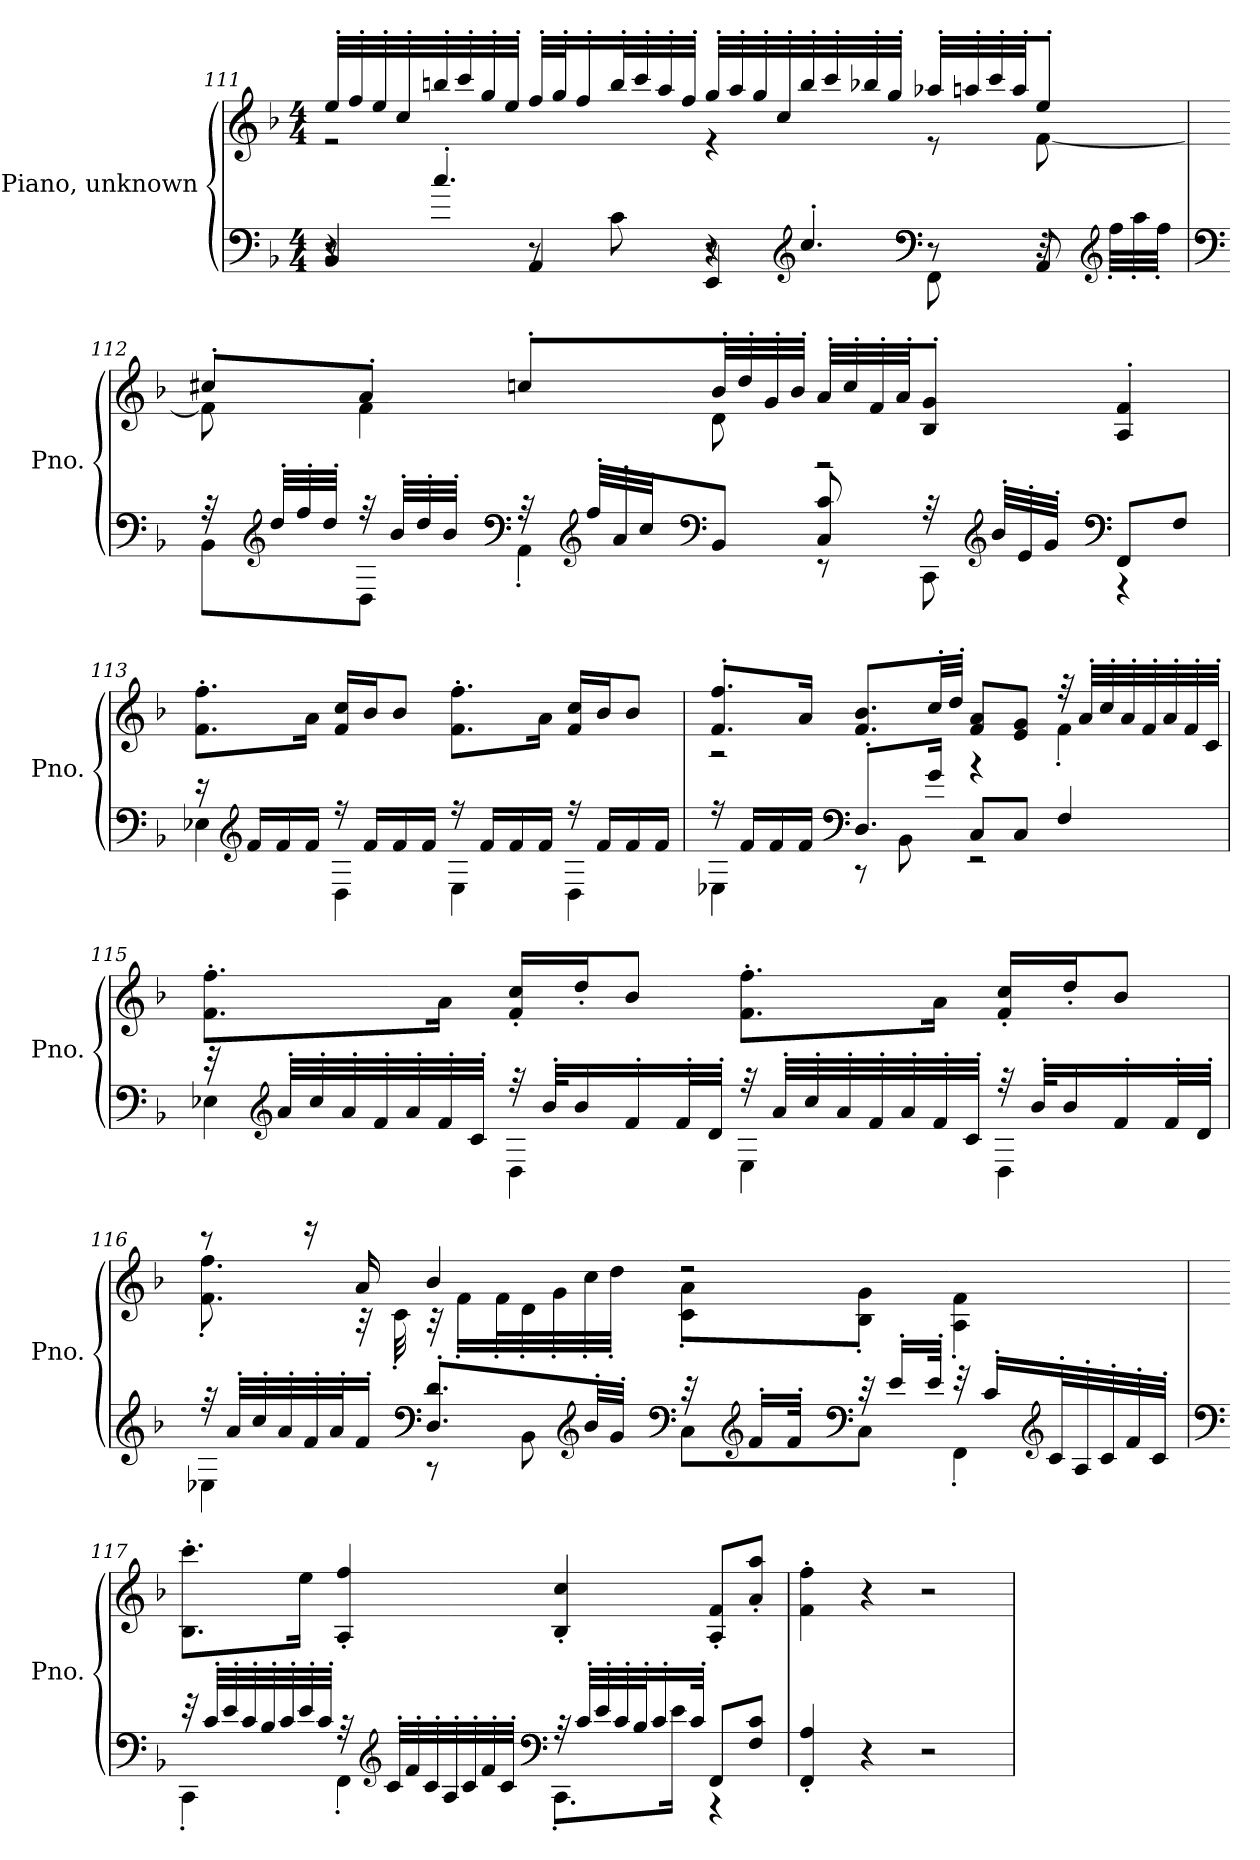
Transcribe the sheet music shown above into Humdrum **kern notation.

**kern	**kern
*part1	*part1
*staff2	*staff1
*I"Piano, unknown	*
*I'Pno.	*
!!LO:LB:g=z
*clefF4	*clefG2
*k[b-]	*k[b-]
*M4/4	*M4/4
=111	=111
*^	*^
*	*^	*	*
8r	4r	4BB-/	32ee'/LLL	2r
.	.	.	32ff'/	.
.	.	.	32ee'/	.
.	.	.	32cc'/	.
4.cc'/	.	.	32bbn'/	.
.	.	.	32ccc'/	.
.	.	.	32gg'/	.
.	.	.	32ee'/JJJ	.
.	8r	4AA/	32ff'/LLL	.
.	.	.	32gg'/J	.
.	.	.	16ff'/	.
.	8c\	.	32bb'/L	.
.	.	.	32ccc'/	.
.	.	.	32aa'/	.
.	.	.	32ff'/JJJ	.
8r	4r	4EE/	32gg'/LLL	4r
.	.	.	32aa'/	.
.	.	.	32gg'/	.
.	.	.	32cc'/	.
*clefG2	*	*	*	*
4.cc'/	.	.	32bb'/	.
.	.	.	32ccc'/	.
.	.	.	32bb-X'/	.
.	.	.	32gg'/JJJ	.
*clefF4	*	*	*	*
.	8FF\	8r	32aa-X'/LLL	8r
.	.	.	32aan'/	.
.	.	.	32ccc'/	.
.	.	.	32aa'/JJ	.
.	32r	8AA/	8ee'/J	[8f\
*clefG2	*	*	*	*
.	32ff'\LLL	.	.	.
.	32aa'\	.	.	.
.	32ff'\JJJ	.	.	.
*v	*v	*v	*	*
!!LO:LB:g=z	!!
=112	=112	=112
*clefF4	*	*
*^	*	*
32r	8BB-\L	8cc#X'/L	8f\]
*clefG2	*	*	*
32dd'/LLL	.	.	.
32ff'/	.	.	.
32dd'/JJJ	.	.	.
32r	8D\J	8a'/J	4f\
32b-'/LLL	.	.	.
32dd'/	.	.	.
32b-'/JJJ	.	.	.
*clefF4	*	*	*
32r	4AA'\	8ccn'/L	.
*clefG2	*	*	*
32ff'/LLL	.	.	.
32a'/	.	.	.
32cc'/JJ	.	.	.
*clefF4	*	*	*
8BB-/J	.	32b-'/LL	8d\
.	.	32dd'/	.
.	.	32g'/	.
.	.	32b-'/JJJ	.
8C/ 8c/	8r	32a'/LLL	2r
.	.	32cc'/	.
.	.	32f'/	.
.	.	32a'/JJ	.
32r	8CC\	8B-/' 8g/'J	.
*clefG2	*	*	*
32b-'/LLL	.	.	.
32e'/	.	.	.
32g'/JJJ	.	.	.
*clefF4	*	*	*
8FF/L	4r	4A/' 4f/'	.
8F/J	.	.	.
*	*	*v	*v
!!LO:LB:g=z
=113	=113	=113
16r	4E-X\	8.f\' 8.ff\'L
*clefG2	*	*
16f/LL	.	.
16f/	.	.
16f/JJ	.	16a\Jk
16r	4D\	16f/ 16cc/LL
16f/LL	.	16b-/J
16f/	.	8b-/J
16f/JJ	.	.
16r	4E-\	8.f\' 8.ff\'L
16f/LL	.	.
16f/	.	.
16f/JJ	.	16a\Jk
16r	4D\	16f/ 16cc/LL
16f/LL	.	16b-/J
16f/	.	8b-/J
16f/JJ	.	.
=114	=114	=114
*	*	*^
16r	4E-X\	8.f/' 8.ff/'L	2r
16f/LL	.	.	.
16f/	.	.	.
16f/JJ	.	16a/Jk	.
*clefF4	*	*	*
8.D'/L	8r	8.f/ 8.b-/L	.
.	8BB-\	.	.
16g/Jk	.	32cc'/LL	.
.	.	32dd'/JJJ	.
8C/L	2r	8f/ 8a/L	4r
8C/J	.	8e/ 8g/J	.
4F/	.	32r	4f'\
.	.	32a'/LLL	.
.	.	32cc'/	.
.	.	32a'/	.
.	.	32f'/	.
.	.	32a'/	.
.	.	32f'/	.
.	.	32c'/JJJ	.
*	*	*v	*v
!!LO:PB:g=z
=115	=115	=115
32r	4E-X\	8.f\' 8.ff\'L
*clefG2	*	*
32a'/LLL	.	.
32cc'/	.	.
32a'/	.	.
32f'/	.	.
32a'/	.	.
32f'/	.	16a\Jk
32c'/JJJ	.	.
32r	4D\	16f/' 16cc/'LL
32b-'/KLL	.	.
16b-/	.	16dd'/J
16f'/	.	8b-/J
32f'/L	.	.
32d'/JJJ	.	.
32r	4E-\	8.f\' 8.ff\'L
32a'/LLL	.	.
32cc'/	.	.
32a'/	.	.
32f'/	.	.
32a'/	.	.
32f'/	.	16a\Jk
32c'/JJJ	.	.
32r	4D\	16f/' 16cc/'LL
32b-'/KLL	.	.
16b-/	.	16dd'/J
16f'/	.	8b-/J
32f'/L	.	.
32d'/JJJ	.	.
!!LO:LB:g=z
=116	=116	=116
*	*	*^
32r	4E-X\	8r	8.f\' 8.ff\'
32a'/LLL	.	.	.
32cc'/	.	.	.
32a'/	.	.	.
32f'/	.	16r	.
32a'/J	.	.	.
16f'/JJ	.	16a/	32r
.	.	.	32c'\
*clefF4	*	*	*
8.D/' 8.d/'L	8r	4b-/	32r
.	.	.	16f'\LL
.	.	.	32f'\L
.	8BB-\	.	32d'\
.	.	.	32g'\
*clefG2	*	*	*
32b-'/LL	.	.	32cc'\
32g'/JJJ	.	.	32dd'\JJJ
*clefF4	*	*	*
32r	8C\L	2r	8c\' 8a\'L
*clefG2	*	*	*
16f'/LL	.	.	.
32f'/JJk	.	.	.
*clefF4	*	*	*
32r	8C\J	.	8B-\' 8g\'J
16e'/LL	.	.	.
32e'/JJk	.	.	.
32r	4FF'\	.	4A\' 4f\'
16c'/LL	.	.	.
*clefG2	*	*	*
32c'/L	.	.	.
32A'/	.	.	.
32c'/	.	.	.
32f'/	.	.	.
32c'/JJJ	.	.	.
*	*	*v	*v
!!LO:LB:g=z
=117	=117	=117
*clefF4	*	*
32r	4CC'\	8.B-\' 8.ccc\'L
32c'/LLL	.	.
32e'/	.	.
32c'/	.	.
32B-'/	.	.
32c'/	.	.
32e'/	.	16ee\Jk
32c'/JJJ	.	.
32r	4FF'\	4A/' 4ff/'
*clefG2	*	*
32c'/LLL	.	.
32f'/	.	.
32c'/	.	.
32A'/	.	.
32c'/	.	.
32f'/	.	.
32c'/JJJ	.	.
*clefF4	*	*
32r	8.CC'\L	4B-/' 4cc/'
32c'/LLL	.	.
32e'/	.	.
32c'/	.	.
32B-'/J	.	.
16c'/	.	.
.	16e\Jk	.
32c'/JJk	.	.
8FF/L	4r	8A/' 8f/'L
8F/ 8c/J	.	8a/' 8aa/'J
*v	*v	*
=118	=118
4FF/' 4A/'	4f\' 4ff\'
4r	4r
2r	2r
=	=
*-	*-
